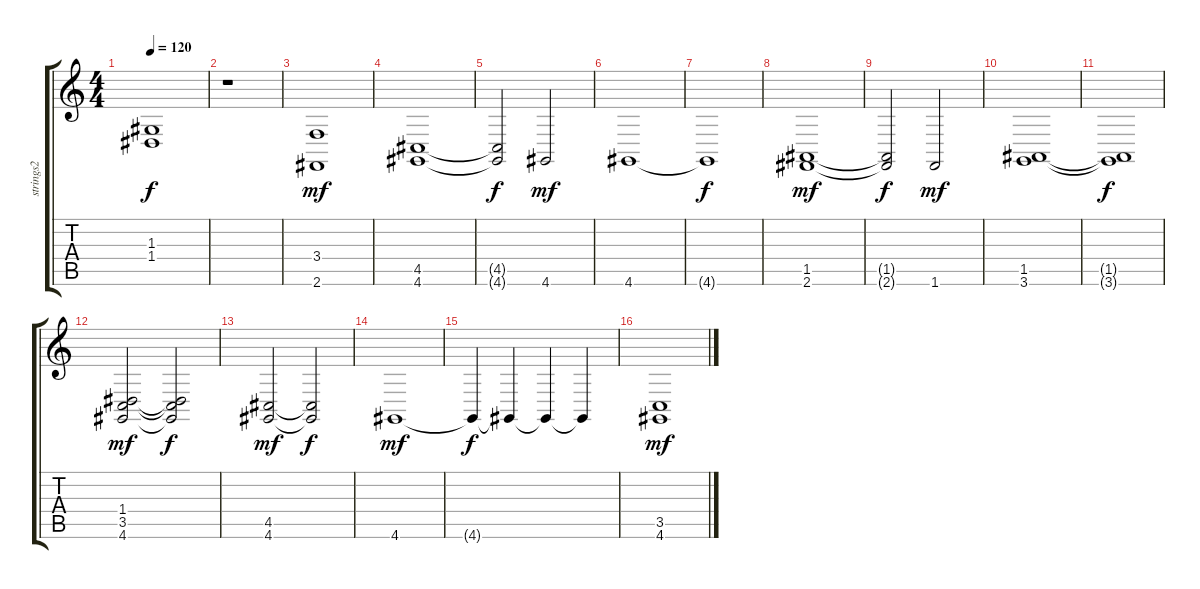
\track ("strings2" "strings2") {instrument synthstrings1}
\staff {score tabs}
\tuning (E4 B3 G3 D3 A2 E2) {hide}
\ts (4 4)
\tempo 120
\clef g2
\ks c
(1.3{t} 1.4{t}).1{dy f} |
r.1 |
(3.4 2.6).1{dy mf} |
(4.5 4.6).1 |
(4.5{t} 4.6{t}).2{dy f} 4.6.2{dy mf} |
4.6.1 |
4.6{t}.1{dy f} |
(1.5 2.6).1{dy mf} |
(1.5{t} 2.6{t}).2{dy f} 1.6.2{dy mf} |
(1.5 3.6).1 |
(1.5{t} 3.6{t}).1{dy f} |
(1.4 3.5 4.6).2{dy mf} (1.4{t} 3.5{t} 4.6{t}).2{dy f} |
(4.5 4.6).2{dy mf} (4.5{t} 4.6{t}).2{dy f} |
4.6.1{dy mf} |
4.6{t}.4{dy f} 4.6{t}.4 4.6{t}.4 4.6{t}.4 |
(3.5 4.6).1{dy mf}
